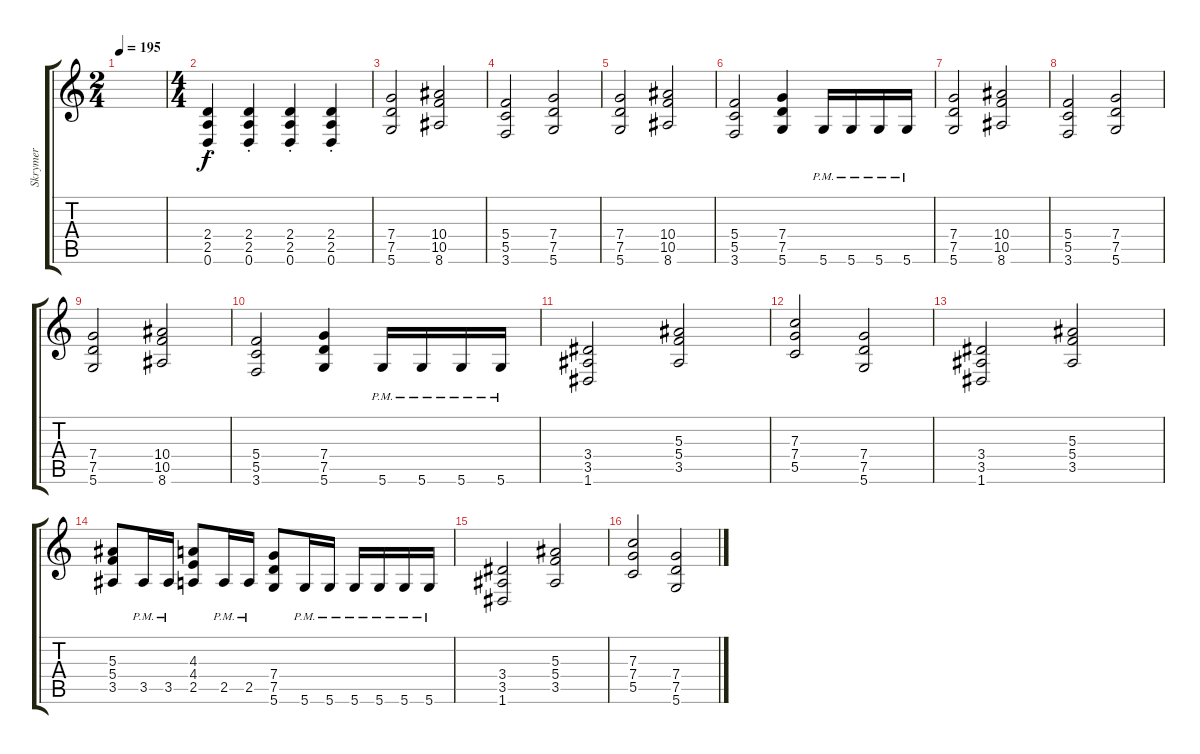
\track ("Skrymer" "Skrymer") {instrument overdrivenguitar}
\staff {score tabs}
\tuning (D4 A3 F3 C3 G2 D2) {hide}
\ts (2 4)
\tempo 195
\clef g2
\ks c
|
\ts (4 4)
(2.4{st} 2.5{st} 0.6{st}).4 (2.4{st} 2.5{st} 0.6{st}).4 (2.4{st} 2.5{st} 0.6{st}).4 (2.4{st} 2.5{st} 0.6{st}).4 |
(7.4 7.5 5.6).2 (10.4 10.5 8.6).2 |
(5.4 5.5 3.6).2 (7.4 7.5 5.6).2 |
(7.4 7.5 5.6).2 (10.4 10.5 8.6).2 |
(5.4 5.5 3.6).2 (7.4 7.5 5.6).4 5.6{pm}.16 5.6{pm}.16 5.6{pm}.16 5.6{pm}.16 |
(7.4 7.5 5.6).2 (10.4 10.5 8.6).2 |
(5.4 5.5 3.6).2 (7.4 7.5 5.6).2 |
(7.4 7.5 5.6).2 (10.4 10.5 8.6).2 |
(5.4 5.5 3.6).2 (7.4 7.5 5.6).4 5.6{pm}.16 5.6{pm}.16 5.6{pm}.16 5.6{pm}.16 |
(3.4 3.5 1.6).2 (5.3 5.4 3.5).2 |
(7.3 7.4 5.5).2 (7.4 7.5 5.6).2 |
(3.4 3.5 1.6).2 (5.3 5.4 3.5).2 |
(5.3 5.4 3.5).8 3.5{pm}.16 3.5{pm}.16 (4.3 4.4 2.5).8 2.5{pm}.16 2.5{pm}.16 (7.4 7.5 5.6).8 5.6{pm}.16 5.6{pm}.16 5.6{pm}.16 5.6{pm}.16 5.6{pm}.16 5.6{pm}.16 |
(3.4 3.5 1.6).2 (5.3 5.4 3.5).2 |
(7.3 7.4 5.5).2 (7.4 7.5 5.6).2
